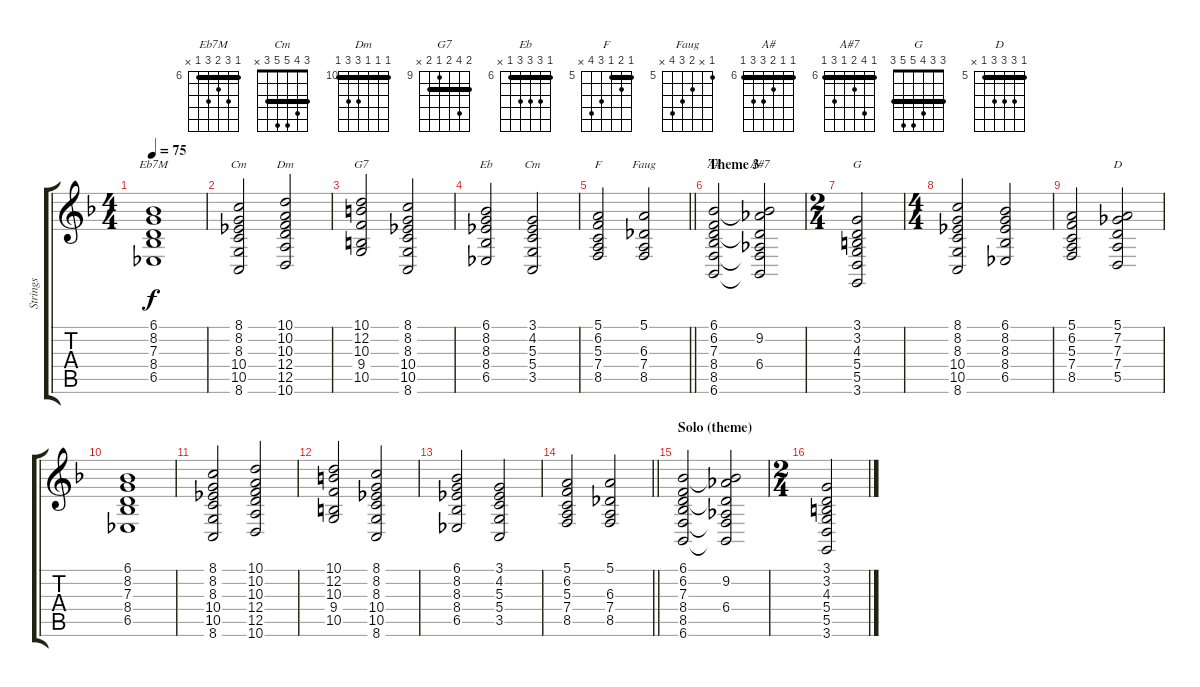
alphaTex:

\track ("Strings" "Strings") {instrument stringensemble1}
\staff {score tabs}
\tuning (E4 B3 G3 D3 A2 E2) {hide}
\chord ("Eb7M" 6 8 7 8 6 x) {firstfret 6 barre 6}
\chord ("Cm" 8 8 8 10 10 8) {firstfret 8 barre 8}
\chord ("Dm" 10 10 10 12 12 10) {firstfret 10 barre 10}
\chord ("G7" 10 12 10 9 10 x) {firstfret 9 barre 10}
\chord ("Eb" 6 8 8 8 6 x) {firstfret 6 barre 6}
\chord ("Cm" 3 4 5 5 3 x) {barre 3}
\chord ("F" 5 6 5 7 8 x) {firstfret 5 barre 5}
\chord ("Faug" 5 x 6 7 8 x) {firstfret 5}
\chord ("A#" 6 6 7 8 8 6) {firstfret 6 barre 6}
\chord ("A#7" 6 9 7 6 8 6) {firstfret 6 barre 6}
\chord ("G" 3 3 4 5 5 3) {barre 3}
\chord ("D" 5 7 7 7 5 x) {firstfret 5 barre 5}
\ts (4 4)
\tempo 75
\clef g2
\ks f
(6.1 8.2 7.3 8.4 6.5).1{ch "Eb7M" dy f} |
(8.1 8.2 8.3 10.4 10.5 8.6).2{ch "Cm"} (10.1 10.2 10.3 12.4 12.5 10.6).2{ch "Dm"} |
(10.1 12.2 10.3 9.4 10.5).2{ch "G7"} (8.1 8.2 8.3 10.4 10.5 8.6).2 |
(6.1 8.2 8.3 8.4 6.5).2{ch "Eb"} (3.1 4.2 5.3 5.4 3.5).2{ch "Cm"} |
\barLineRight lightlight
(5.1 6.2 5.3 7.4 8.5).2{ch "F"} (5.1 6.3 7.4 8.5).2{ch "Faug"} |
\section ("" "Theme 3")
(6.1 6.2 7.3 8.4 8.5 6.6).2{ch "A#"} (6.1{t} 9.2 7.3{t} 6.4 8.5{t} 6.6{t}).2{ch "A#7"} |
\ts (2 4)
(3.1 3.2 4.3 5.4 5.5 3.6).2{ch "G"} |
\ts (4 4)
(8.1 8.2 8.3 10.4 10.5 8.6).2 (6.1 8.2 8.3 8.4 6.5).2 |
(5.1 6.2 5.3 7.4 8.5).2 (5.1 7.2 7.3 7.4 5.5).2{ch "D"} |
(6.1 8.2 7.3 8.4 6.5).1 |
(8.1 8.2 8.3 10.4 10.5 8.6).2 (10.1 10.2 10.3 12.4 12.5 10.6).2 |
(10.1 12.2 10.3 9.4 10.5).2 (8.1 8.2 8.3 10.4 10.5 8.6).2 |
(6.1 8.2 8.3 8.4 6.5).2 (3.1 4.2 5.3 5.4 3.5).2 |
\barLineRight lightlight
(5.1 6.2 5.3 7.4 8.5).2 (5.1 6.3 7.4 8.5).2 |
\section ("" "Solo (theme)")
(6.1 6.2 7.3 8.4 8.5 6.6).2 (6.1{t} 9.2 7.3{t} 6.4 8.5{t} 6.6{t}).2 |
\ts (2 4)
(3.1 3.2 4.3 5.4 5.5 3.6).2
